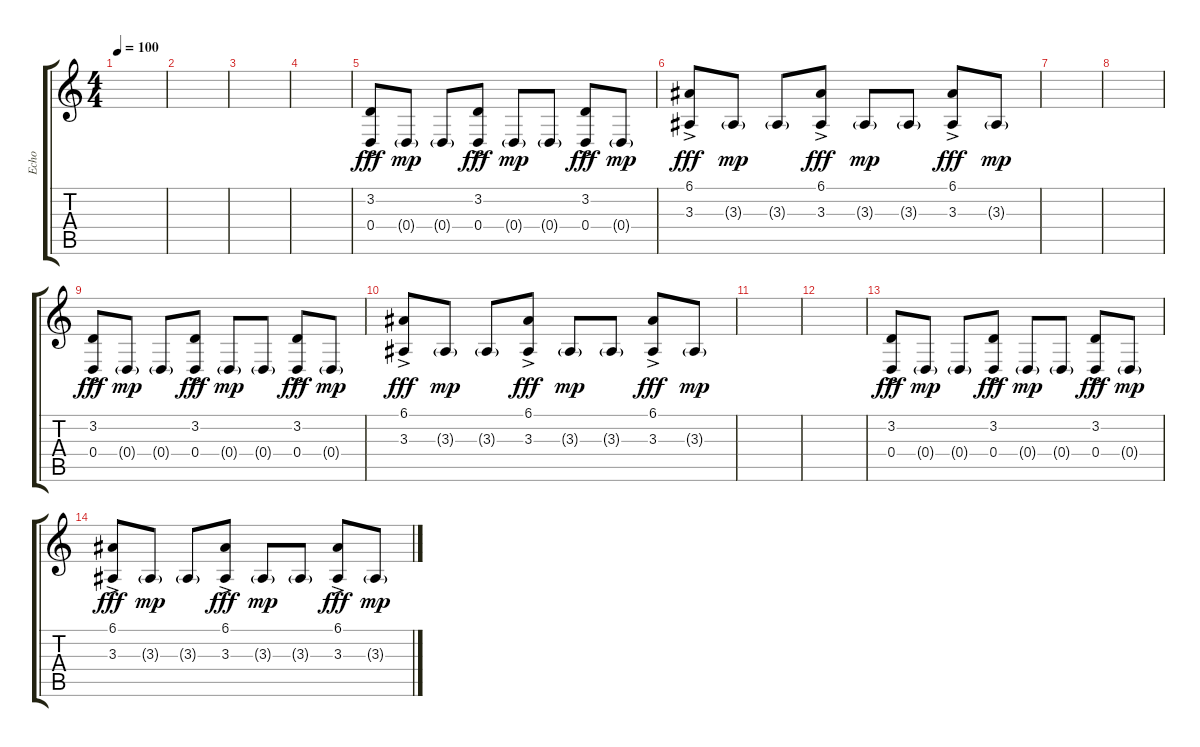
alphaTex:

\track ("Echo" "Echo") {instrument clarinet}
\staff {score tabs}
\tuning (E4 B3 G3 D3 A2 E2) {hide}
\ts (4 4)
\tempo 100
\clef g2
\ks c
|
|
|
|
(3.2{ac} 0.4{ac}).8{dy fff volume 13} 0.4{g}.8{dy mp} 0.4{g}.8 (3.2{ac} 0.4{ac}).8{dy fff} 0.4{g}.8{dy mp} 0.4{g}.8 (3.2{ac} 0.4{ac}).8{dy fff} 0.4{g}.8{dy mp} |
(6.1{ac} 3.3{ac}).8{dy fff} 3.3{g}.8{dy mp} 3.3{g}.8 (6.1{ac} 3.3{ac}).8{dy fff} 3.3{g}.8{dy mp} 3.3{g}.8 (6.1{ac} 3.3{ac}).8{dy fff} 3.3{g}.8{dy mp} |
|
|
(3.2{ac} 0.4{ac}).8{dy fff} 0.4{g}.8{dy mp} 0.4{g}.8 (3.2{ac} 0.4{ac}).8{dy fff} 0.4{g}.8{dy mp} 0.4{g}.8 (3.2{ac} 0.4{ac}).8{dy fff} 0.4{g}.8{dy mp} |
(6.1{ac} 3.3{ac}).8{dy fff} 3.3{g}.8{dy mp} 3.3{g}.8 (6.1{ac} 3.3{ac}).8{dy fff} 3.3{g}.8{dy mp} 3.3{g}.8 (6.1{ac} 3.3{ac}).8{dy fff} 3.3{g}.8{dy mp} |
|
|
(3.2{ac} 0.4{ac}).8{dy fff volume 13} 0.4{g}.8{dy mp} 0.4{g}.8 (3.2{ac} 0.4{ac}).8{dy fff} 0.4{g}.8{dy mp} 0.4{g}.8 (3.2{ac} 0.4{ac}).8{dy fff} 0.4{g}.8{dy mp} |
(6.1{ac} 3.3{ac}).8{dy fff} 3.3{g}.8{dy mp} 3.3{g}.8 (6.1{ac} 3.3{ac}).8{dy fff} 3.3{g}.8{dy mp} 3.3{g}.8 (6.1{ac} 3.3{ac}).8{dy fff} 3.3{g}.8{dy mp}
